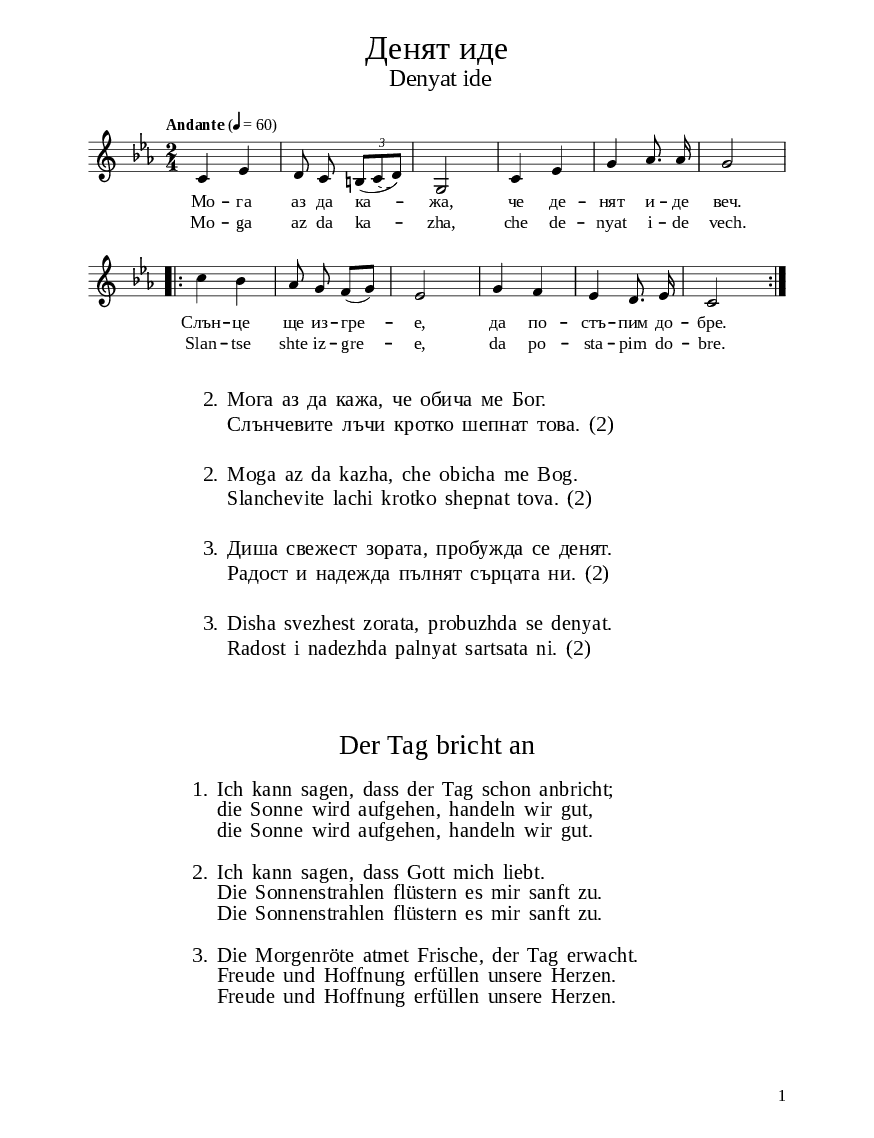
\version "2.24.0"

% include paper part and global functions
\include "include/globals.ily"

\bookpart {
  \label #'ref039
  \tocItem \markup " "
  \include "include/bookpart-paper.ily"
  \score {
    \include "include/score-layout.ily"

    \new Voice \absolute {
      \clef treble
      \key c \minor
      \time 2/4
      \tempoFunc "Andante" 4 "60"
      \autoBeamOff

      c'4 es'4 | d'8  c'8  \tuplet 3/2 { b8\=1([ \slurDashed c'8\=2(d'8\=2)\=1)] } \slurSolid | g2 | c'4 es'4 | g'4 as'8. as'16 | g'2 | \break

      \repeat volta 2 {   c''4 bes' | as'8 g'8 f' [(g') ] | es'2 | g'4 f' | es'4 d'8. es'16| c'2} \break
    }

    \addlyrics {
      Мо -- га аз да ка -- жа, че де -- нят и -- де веч.

      Слън -- це ще из -- гре -- е, да по -- стъ -- пим до -- бре.
    }

    \addlyrics {
      Mo -- ga az da ka -- zha, che de -- nyat i -- de vech.

      Slan -- tse shte iz -- gre -- e, da po -- sta -- pim do -- bre.
    }

    \header {
      title = \titleFunc "Денят иде" " Denyat ide"
    }

    \midi{}

  } % score


  \markup \fontsize #bgCoupletFontSize {
    \hspace #11
    \override #`(baseline-skip . ,bgCoupletBaselineSkip)
    \column {

      \line {  2. Мога аз да кажа, че обича ме Бог.}

      \line {   "   " Слънчевите лъчи кротко шепнат това. (2)}
      \line { " "}

      \line {  2. Moga az da kazha, che obicha me Bog.}

      \line {   "   " Slanchevite lachi krotko shepnat tova. (2)}
      \line { " "}

      \line {   3.  Диша свежест зората, пробужда се денят.}

      \line {   "   " Радост и надежда пълнят сърцата ни. (2) }
      \line {   "   "}


      \line {  3. Disha svezhest zorata, probuzhda se denyat.}

      \line {   "   " Radost i nadezhda palnyat sartsata ni. (2) }
      \line {" "}
      \line {" "}
      \line {" "}

    }
  } % markup

  %\pageBreak

  % include foreign translation(s) of the song
  \version "2.24.1"

\markup \fill-line { \fontsize #deTitleFontSize "Der Tag bricht an" }
\markup \null
\markup \null
\markup \fontsize #deCoupletFontSize {
  \hspace #10
  \override #`(baseline-skip . ,deCoupletBaselineSkip)

  \column {

 \line { 1.	Ich kann sagen, dass der Tag schon anbricht;}
 \line { "   "die Sonne wird aufgehen, handeln wir gut,}
 \line { "   "die Sonne wird aufgehen, handeln wir gut.}
 \line { "  "}

 \line { 2.	Ich kann sagen, dass Gott mich liebt.}

 \line { "   "Die Sonnenstrahlen flüstern es mir sanft zu.  }
 \line { "   "Die Sonnenstrahlen flüstern es mir sanft zu. }
 \line { "  "}

 \line { 3.	Die Morgenröte atmet Frische, der Tag erwacht. }
 \line { "   "Freude und Hoffnung erfüllen unsere Herzen. }
 \line { "   "Freude und Hoffnung erfüllen unsere Herzen.}

  }
}


} % bookpart

